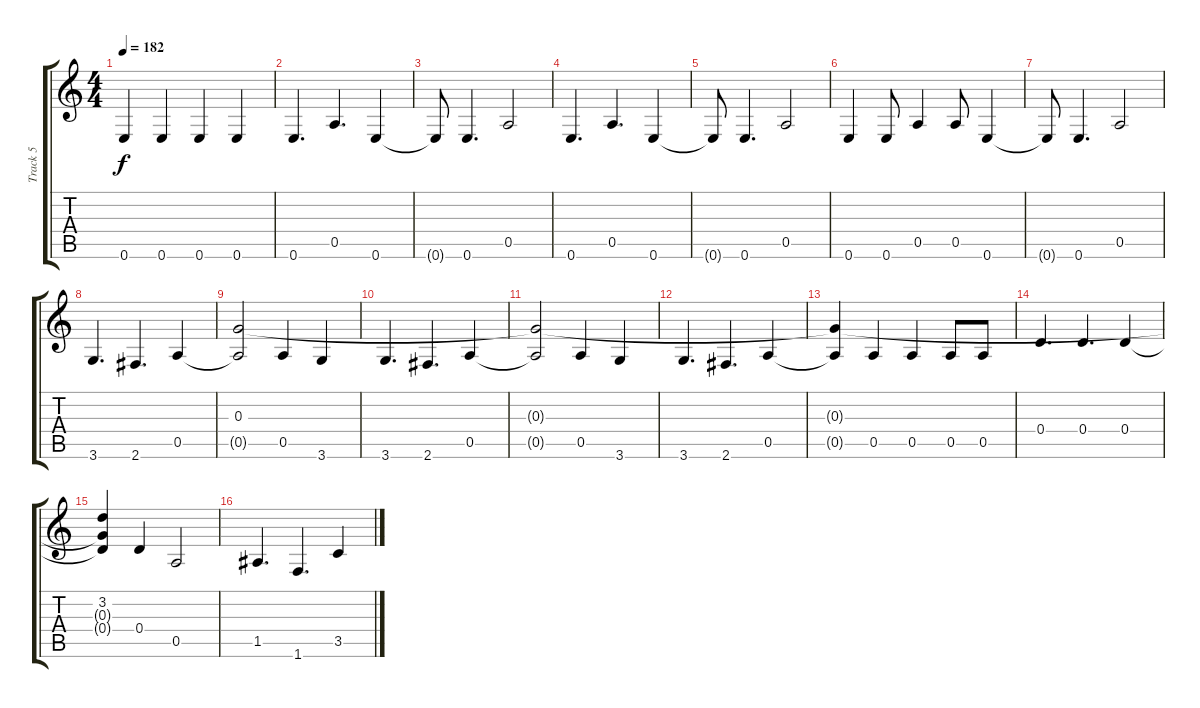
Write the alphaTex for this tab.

\track ("Track 5" "Track 5") {instrument electricbasspick}
\staff {score tabs}
\tuning (E4 B3 G3 D3 A2 E2) {hide}
\ts (4 4)
\tempo 182
\clef g2
\ks c
0.6.4{dy f} 0.6.4 0.6.4 0.6.4 |
0.6.4{d} 0.5.4{d} 0.6.4 |
0.6{t}.8 0.6.4{d} 0.5.2 |
0.6.4{d} 0.5.4{d} 0.6.4 |
0.6{t}.8 0.6.4{d} 0.5.2 |
0.6.4 0.6.8 0.5.4 0.5.8 0.6.4 |
0.6{t}.8 0.6.4{d} 0.5.2 |
3.6.4{d} 2.6.4{d} 0.5.4 |
(0.3 0.5{t}).2 0.5.4 3.6.4 |
3.6.4{d} 2.6.4{d} 0.5.4 |
(0.3{t} 0.5{t}).2 0.5.4 3.6.4 |
3.6.4{d} 2.6.4{d} 0.5.4 |
(0.3{t} 0.5{t}).4 0.5.4 0.5.4 0.5.8 0.5.8 |
0.4.4{d} 0.4.4{d} 0.4.4 |
(3.2 0.3{t} 0.4{t}).4 0.4.4 0.5.2 |
1.5.4{d} 1.6.4{d} 3.5.4
